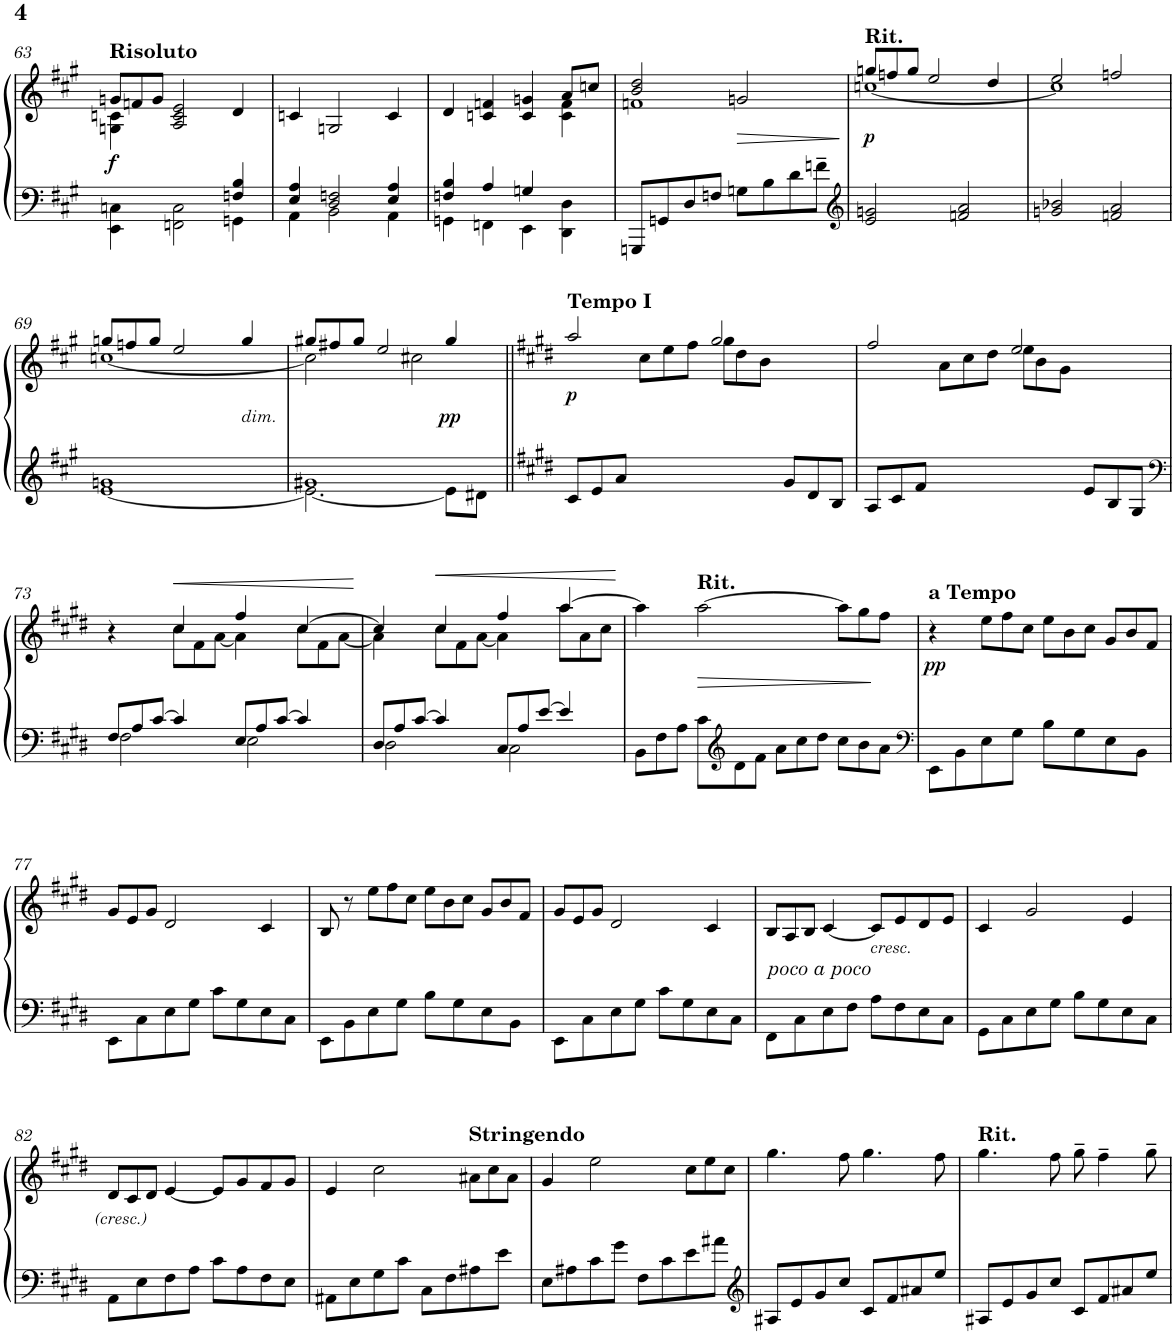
**kern	**kern	**dynam
*part1	*part1	*part1
*staff2	*staff1	*staff1/2
*I"Piano	*	*
*I'Pno.	*	*
!!LO:PB:g=z
*clefF4	*clefG2	*
*k[f#c#g#]	*k[f#c#g#]	*
*M4/4	*M4/4	*
=63	=63	=63
*^	*	*
*	*	*Xbrackettup	*
*	*	*^	*
!	!	!LO:TX:a:B:t=Risoluto	!	!
!	!	!	!	!LO:DY:b
4EE\ 4Cn\	2.ryy	12gn/L	4Gn\ 4cn\	f
.	.	12fn/	.	.
.	.	12g/J	.	.
2FFn\ 2C\	.	2A/ 2c/ 2e/	4ryy	.
.	.	.	2ryy	.
4Fn/ 4B/	4GGn\	4d/	.	.
*	*	*v	*v	*
=64	=64	=64	=64
4E/' 4A/'	4AA'\	4cn'/	.
2D/ 2Fn/	2BB\	2Gn/	.
4E/ 4A/	4AA\	4c/	.
=65	=65	=65	=65
*	*	*^	*
4Fn/ 4B/	4GGn\	4d/	2.ryy	.
4A/	4FFn\	4cn/ 4fn/	.	.
4Gn/	4EE\	4c/ 4gn/	.	.
4ryy	4DD\ 4D\	8a/L	4c\ 4f\	.
.	.	8ccn/J	.	.
*v	*v	*	*	*
=66	=66	=66	=66
8GGGn/L	2b/ 2dd/	1fn	.
8GGn/	.	.	.
8D/	.	.	.
8Fn/J	.	.	.
!	!	!	!LO:HP:b
8Gn\L	2gn/	.	>
8B\	.	.	.
8d\	.	.	.
8fn~\J	.	.	.
=67	=67	=67	=67
*clefG2	*	*	*
!	!LO:TX:a:B:t=Rit.	!	!
!	!	!	!LO:DY:b
2e/ 2gn/	12ggn/L	[1ccn	p
.	12ffn/	.	.
.	12gg/J	.	.
.	2ee/	.	.
2fn/ 2a/	.	.	.
.	4dd/	.	.
=68	=68	=68	=68
2gn/ 2b-X/	2ee/	1cc]	.
2fn/ 2a/	2ffn/	.	.
!!LO:LB:g=z	!!
=69	=69	=69	=69
*^	*	*	*
1gn	[1e	12ggn/L	[1ccn	.
.	.	12ffn/	.	.
.	.	12gg/J	.	.
.	.	2ee/	.	.
!	!	!LO:TX:b:i:t=dim.	!	!
.	.	4gg/	.	.
=70	=70	=70	=70	=70
1g#X	2.e\_	12gg#X/L	2cc\]	.
.	.	12ff#X/	.	.
.	.	12gg#/J	.	.
.	.	2ee/	.	.
.	.	.	2cc#X\	.
!	!	!	!	!LO:DY:b
.	8e\L]	4gg#/	.	pp
.	8d#X~\J	.	.	.
*v	*v	*	*	*
=71||	=71||	=71||	=71||
*k[f#c#g#d#]	*k[f#c#g#d#]	*	*
*Xbrackettup	*	*	*
*^	*	*	*
!	!	!LO:TX:a:B:t=Tempo I	!	!
!	!	!	!	!LO:DY:b
*v	*v	*	*	*
12c#/L	2aa/	4ryy	p
12e/	.	.	.
12a/J	.	.	.
4ryy	.	12cc#\L	.
.	.	12ee\	.
.	.	12ff#\J	.
4ryy	2gg#/	12gg#\L	.
.	.	12dd#\	.
.	.	12b\J	.
12g#/L	.	4ryy	.
12d#/	.	.	.
12B/J	.	.	.
=72	=72	=72	=72
12A/L	2ff#/	4ryy	.
12c#/	.	.	.
12f#/J	.	.	.
4ryy	.	12a\L	.
.	.	12cc#\	.
.	.	12dd#\J	.
4ryy	2ee/	12ee\L	.
.	.	12b\	.
.	.	12g#\J	.
12e/L	.	4ryy	.
12B/	.	.	.
12G#/J	.	.	.
!!LO:LB:g=z	!!
=73	=73	=73	=73
*clefF4	*	*	*
*^	*	*	*
12F#/L	2F#\	4r	4ryy	.
12A/	.	.	.	.
[12c#/J	.	.	.	.
!	!	!	!	!LO:HP:b
4c#/]	.	4cc#/	12cc#\L	<
.	.	.	12f#\	.
.	.	.	[12a\J	.
12E/L	2E\	4ff#/	4a\]	.
12A/	.	.	.	.
[12c#/J	.	.	.	.
4c#/]	.	[4cc#/	12cc#\L	.
.	.	.	12f#\	.
.	.	.	[12a\J	.
*v	*v	*	*	*
*	*v	*v	*
.	.	]
=74	=74	=74
*^	*^	*
12D#/L	2D#^\	4cc#/]	4a\]	.
12A/	.	.	.	.
[12c#/J	.	.	.	.
!	!	!	!	!LO:HP:b
4c#/]	.	4cc#/	12cc#\L	<
.	.	.	12f#\	.
.	.	.	[12a\J	.
12C#/L	2C#^\	4ff#/	4a\]	.
12A/	.	.	.	.
[12e/J	.	.	.	.
4e/]	.	[4aa/	12aa\L	.
.	.	.	12a\	.
.	.	.	12cc#\J	.
*v	*v	*	*	*
*	*v	*v	*
.	.	[
=75	=75	=75
12BB^\L	4aa\]	.
12F#\	.	.
12A\J	.	.
!	!LO:TX:a:B:t=Rit.	!
12c#\L	[2aa\	.
*clefG2	*	*
12d#\	.	.
12f#\J	.	.
12a\L	.	.
12cc#\	.	.
12dd#\J	.	.
12cc#\L	12aa\L]	.
12b\	12gg#\	.
12a\J	12ff#~\J	[
=76	=76	=76
*clefF4	*	*
!	!LO:TX:a:B:t=a Tempo	!
!	!	!LO:DY:b
8EE^\L	4r	pp
8BB\	.	.
8E\	12ee\L	.
.	12ff#\	.
8G#\J	.	.
.	12cc#\J	.
8B\L	12ee\L	.
.	12b\	.
8G#\	.	.
.	12cc#\J	.
8E\	12g#/L	.
.	12b/	.
8BB\J	.	.
.	12f#/J	.
!!LO:LB:g=z
=77	=77	=77
8EE^\L	12g#/L	.
.	12e/	.
8C#\	.	.
.	12g#/J	.
8E\	2d#/	.
8G#\J	.	.
8c#\L	.	.
8G#\	.	.
8E\	4c#/	.
8C#\J	.	.
=78	=78	=78
8EE^\L	8B/	.
8BB\	8r	.
8E\	12ee\L	.
.	12ff#\	.
8G#\J	.	.
.	12cc#\J	.
8B\L	12ee\L	.
.	12b\	.
8G#\	.	.
.	12cc#\J	.
8E\	12g#/L	.
.	12b/	.
8BB\J	.	.
.	12f#/J	.
=79	=79	=79
8EE^\L	12g#/L	.
.	12e/	.
8C#\	.	.
.	12g#/J	.
8E\	2d#/	.
8G#\J	.	.
8c#\L	.	.
8G#\	.	.
8E\	4c#/	.
8C#\J	.	.
=80	=80	=80
!LO:TX:a:i:t=poco a poco	!	!
8FF#^\L	12B/L	.
.	12A/	.
8C#\	.	.
.	12B/J	.
8E\	[4c#/	.
8F#\J	.	.
!	!LO:TX:b:i:t=cresc.	!
8A\L	8c#/L]	.
8F#\	8e/	.
8E\	8d#/	.
8C#\J	8e/J	.
=81	=81	=81
8GG#^\L	4c#/	.
8C#\	.	.
8E\	2g#/	.
8G#\J	.	.
8B\L	.	.
8G#\	.	.
8E\	4e/	.
8C#\J	.	.
!!LO:LB:g=z
=82	=82	=82
8AA\L	12d#/L	.
.	12c#/	.
8E\	.	.
.	12d#/J	.
8F#\	[4e/	.
8A\J	.	.
8c#\L	8e/L]	.
8A\	8g#/	.
8F#\	8f#/	.
8E\J	8g#/J	.
=83	=83	=83
8AA#X\L	4e/	.
8E\	.	.
8G#\	2cc#\	.
8c#\J	.	.
8C#\L	.	.
8F#\	.	.
!	!LO:TX:a:B:t=Stringendo	!
8A#X\	12a#X\L	.
.	12cc#\	.
8e\J	.	.
.	12a#\J	.
=84	=84	=84
8E\L	4g#/	.
8A#X\	.	.
8c#\	2ee\	.
8g#\J	.	.
8F#\L	.	.
8c#\	.	.
8e\	12cc#\L	.
.	12ee\	.
8a#X\J	.	.
.	12cc#\J	.
=85	=85	=85
*clefG2	*	*
8A#X/L	4.gg#\	.
8e/	.	.
8g#/	.	.
8cc#/J	8ff#\	.
8c#/L	4.gg#\	.
8f#/	.	.
8a#X/	.	.
8ee/J	8ff#\	.
=86	=86	=86
!	!LO:TX:a:B:t=Rit.	!
8A#X/L	4.gg#\	.
8e/	.	.
8g#/	.	.
8cc#/J	8ff#\	.
8c#/L	8gg#~\	.
8f#/	4ff#~\	.
8a#X/	.	.
8ee/J	8gg#~\	.
=	=	=
*-	*-	*-
